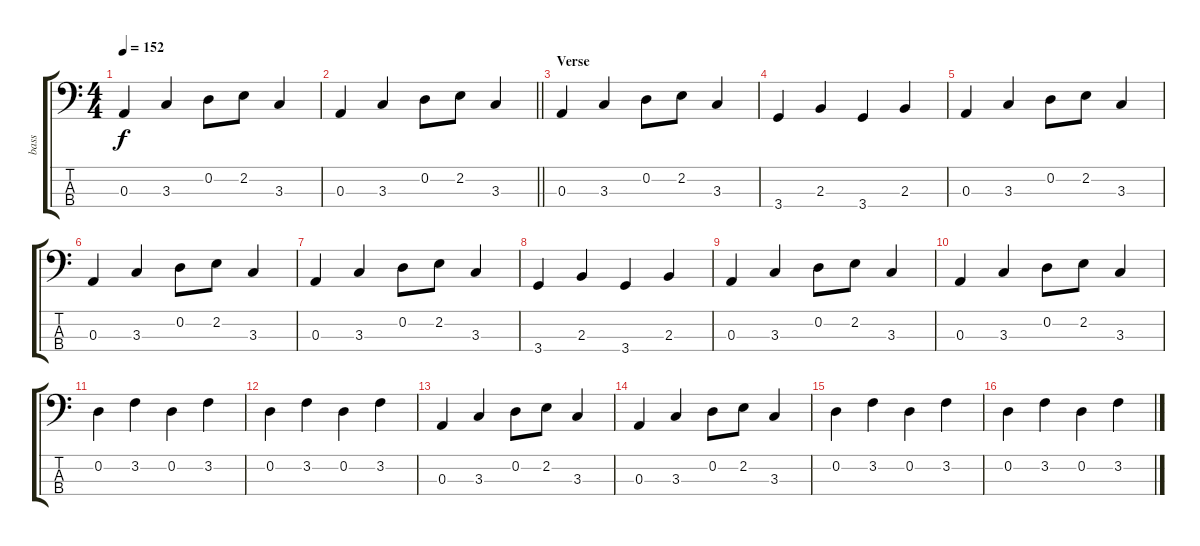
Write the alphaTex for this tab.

\track ("bass" "bass") {instrument electricbasspick}
\staff {score tabs}
\tuning (G2 D2 A1 E1) {hide}
\ts (4 4)
\tempo 152
\clef f4
\ks c
0.3.4{dy f} 3.3.4 0.2.8 2.2.8 3.3.4 |
\barLineRight lightlight
0.3.4 3.3.4 0.2.8 2.2.8 3.3.4 |
\section ("" "Verse")
0.3.4 3.3.4 0.2.8 2.2.8 3.3.4 |
3.4.4 2.3.4 3.4.4 2.3.4 |
0.3.4 3.3.4 0.2.8 2.2.8 3.3.4 |
0.3.4 3.3.4 0.2.8 2.2.8 3.3.4 |
0.3.4 3.3.4 0.2.8 2.2.8 3.3.4 |
3.4.4 2.3.4 3.4.4 2.3.4 |
0.3.4 3.3.4 0.2.8 2.2.8 3.3.4 |
0.3.4 3.3.4 0.2.8 2.2.8 3.3.4 |
0.2.4{beam Down} 3.2.4 0.2.4{beam Down} 3.2.4 |
0.2.4{beam Down} 3.2.4 0.2.4{beam Down} 3.2.4 |
0.3.4 3.3.4 0.2.8 2.2.8 3.3.4 |
0.3.4 3.3.4 0.2.8 2.2.8 3.3.4 |
0.2.4{beam Down} 3.2.4 0.2.4{beam Down} 3.2.4 |
0.2.4{beam Down} 3.2.4 0.2.4{beam Down} 3.2.4
